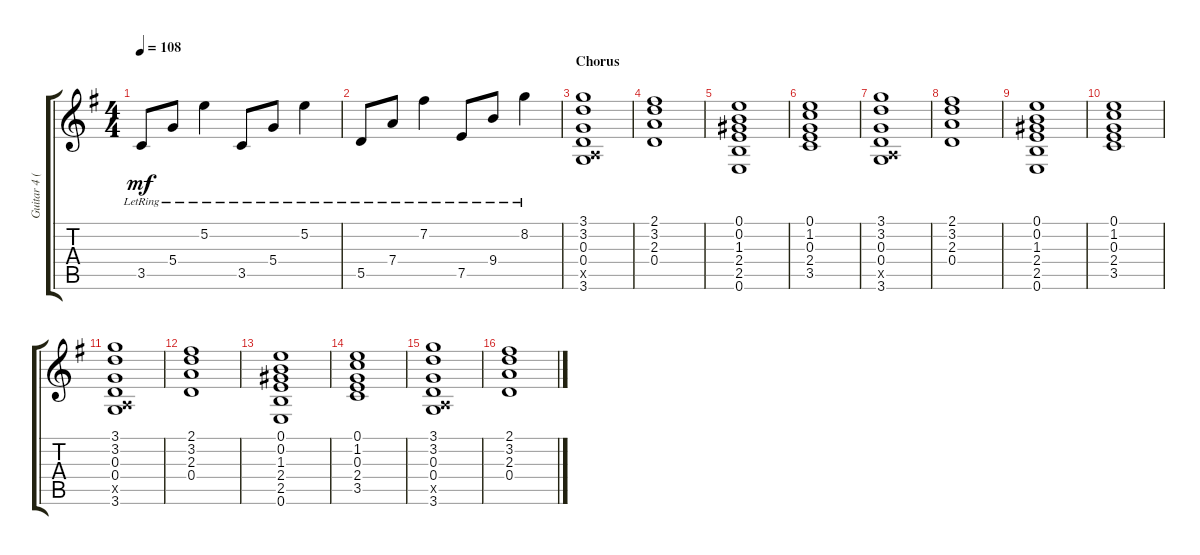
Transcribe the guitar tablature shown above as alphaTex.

\track ("Guitar 4 (Clean)" "Guitar 4 (") {instrument electricguitarclean}
\staff {score tabs}
\tuning (E4 B3 G3 D3 A2 E2) {hide}
\ts (4 4)
\tempo 108
\clef g2
\ks g
3.5{lr}.8{dy mf} 5.4{lr}.8 5.2{lr}.4 3.5{lr}.8 5.4{lr}.8 5.2{lr}.4 |
5.5{lr}.8 7.4{lr}.8 7.2{lr}.4 7.5{lr}.8 9.4{lr}.8 8.2{lr}.4 |
\section ("" "Chorus")
(3.1 3.2 0.3 0.4 0.5{x} 3.6).1 |
(2.1 3.2 2.3 0.4).1 |
(0.1 0.2 1.3 2.4 2.5 0.6).1 |
(0.1 1.2 0.3 2.4 3.5).1 |
(3.1 3.2 0.3 0.4 0.5{x} 3.6).1 |
(2.1 3.2 2.3 0.4).1 |
(0.1 0.2 1.3 2.4 2.5 0.6).1 |
(0.1 1.2 0.3 2.4 3.5).1 |
(3.1 3.2 0.3 0.4 0.5{x} 3.6).1 |
(2.1 3.2 2.3 0.4).1 |
(0.1 0.2 1.3 2.4 2.5 0.6).1 |
(0.1 1.2 0.3 2.4 3.5).1 |
(3.1 3.2 0.3 0.4 0.5{x} 3.6).1 |
(2.1 3.2 2.3 0.4).1
